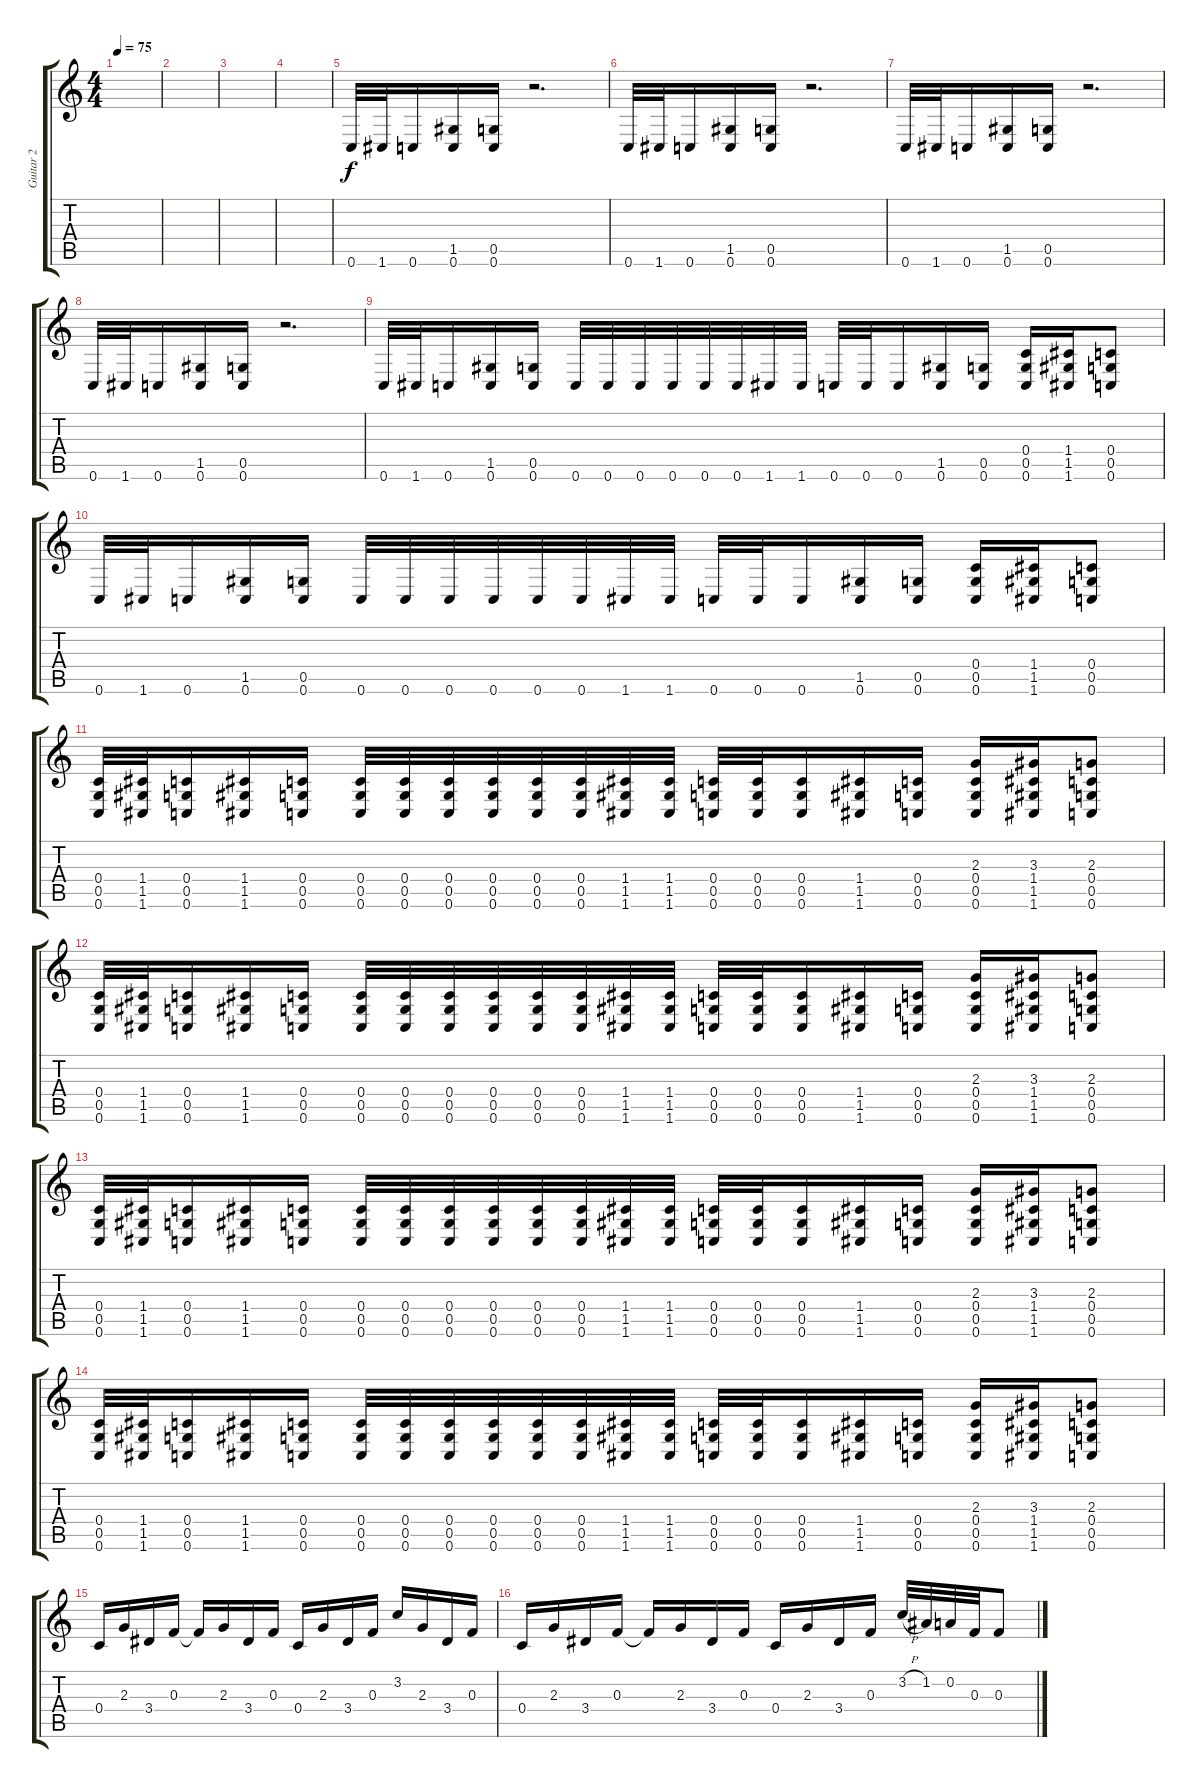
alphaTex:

\track ("Guitar 2" "Guitar 2") {instrument distortionguitar}
\staff {score tabs}
\tuning (D4 A3 F3 C3 G2 C2) {hide}
\ts (4 4)
\tempo 75
\clef g2
\ks c
|
|
|
|
0.6.32 1.6.32 0.6.16 (1.5 0.6).16 (0.5 0.6).16 r.2{d} |
0.6.32 1.6.32 0.6.16 (1.5 0.6).16 (0.5 0.6).16 r.2{d} |
0.6.32 1.6.32 0.6.16 (1.5 0.6).16 (0.5 0.6).16 r.2{d} |
0.6.32 1.6.32 0.6.16 (1.5 0.6).16 (0.5 0.6).16 r.2{d} |
0.6.32 1.6.32 0.6.16 (1.5 0.6).16 (0.5 0.6).16 0.6.32 0.6.32 0.6.32 0.6.32 0.6.32 0.6.32 1.6.32 1.6.32 0.6.32 0.6.32 0.6.16 (1.5 0.6).16 (0.5 0.6).16 (0.4 0.5 0.6).16 (1.4 1.5 1.6).16 (0.4 0.5 0.6).8 |
0.6.32 1.6.32 0.6.16 (1.5 0.6).16 (0.5 0.6).16 0.6.32 0.6.32 0.6.32 0.6.32 0.6.32 0.6.32 1.6.32 1.6.32 0.6.32 0.6.32 0.6.16 (1.5 0.6).16 (0.5 0.6).16 (0.4 0.5 0.6).16 (1.4 1.5 1.6).16 (0.4 0.5 0.6).8 |
(0.4 0.5 0.6).32 (1.4 1.5 1.6).32 (0.4 0.5 0.6).16 (1.4 1.5 1.6).16 (0.4 0.5 0.6).16 (0.4 0.5 0.6).32 (0.4 0.5 0.6).32 (0.4 0.5 0.6).32 (0.4 0.5 0.6).32 (0.4 0.5 0.6).32 (0.4 0.5 0.6).32 (1.4 1.5 1.6).32 (1.4 1.5 1.6).32 (0.4 0.5 0.6).32 (0.4 0.5 0.6).32 (0.4 0.5 0.6).16 (1.4 1.5 1.6).16 (0.4 0.5 0.6).16 (2.3 0.4 0.5 0.6).16 (3.3 1.4 1.5 1.6).16 (2.3 0.4 0.5 0.6).8 |
(0.4 0.5 0.6).32 (1.4 1.5 1.6).32 (0.4 0.5 0.6).16 (1.4 1.5 1.6).16 (0.4 0.5 0.6).16 (0.4 0.5 0.6).32 (0.4 0.5 0.6).32 (0.4 0.5 0.6).32 (0.4 0.5 0.6).32 (0.4 0.5 0.6).32 (0.4 0.5 0.6).32 (1.4 1.5 1.6).32 (1.4 1.5 1.6).32 (0.4 0.5 0.6).32 (0.4 0.5 0.6).32 (0.4 0.5 0.6).16 (1.4 1.5 1.6).16 (0.4 0.5 0.6).16 (2.3 0.4 0.5 0.6).16 (3.3 1.4 1.5 1.6).16 (2.3 0.4 0.5 0.6).8 |
(0.4 0.5 0.6).32 (1.4 1.5 1.6).32 (0.4 0.5 0.6).16 (1.4 1.5 1.6).16 (0.4 0.5 0.6).16 (0.4 0.5 0.6).32 (0.4 0.5 0.6).32 (0.4 0.5 0.6).32 (0.4 0.5 0.6).32 (0.4 0.5 0.6).32 (0.4 0.5 0.6).32 (1.4 1.5 1.6).32 (1.4 1.5 1.6).32 (0.4 0.5 0.6).32 (0.4 0.5 0.6).32 (0.4 0.5 0.6).16 (1.4 1.5 1.6).16 (0.4 0.5 0.6).16 (2.3 0.4 0.5 0.6).16 (3.3 1.4 1.5 1.6).16 (2.3 0.4 0.5 0.6).8 |
(0.4 0.5 0.6).32 (1.4 1.5 1.6).32 (0.4 0.5 0.6).16 (1.4 1.5 1.6).16 (0.4 0.5 0.6).16 (0.4 0.5 0.6).32 (0.4 0.5 0.6).32 (0.4 0.5 0.6).32 (0.4 0.5 0.6).32 (0.4 0.5 0.6).32 (0.4 0.5 0.6).32 (1.4 1.5 1.6).32 (1.4 1.5 1.6).32 (0.4 0.5 0.6).32 (0.4 0.5 0.6).32 (0.4 0.5 0.6).16 (1.4 1.5 1.6).16 (0.4 0.5 0.6).16 (2.3 0.4 0.5 0.6).16 (3.3 1.4 1.5 1.6).16 (2.3 0.4 0.5 0.6).8 |
0.4.16{balance 16} 2.3.16 3.4.16 0.3.16 0.3{t}.16 2.3.16 3.4.16 0.3.16 0.4.16 2.3.16 3.4.16 0.3.16 3.2.16 2.3.16 3.4.16 0.3.16 |
0.4.16 2.3.16 3.4.16 0.3.16 0.3{t}.16 2.3.16 3.4.16 0.3.16 0.4.16 2.3.16 3.4.16 0.3.16 3.2{h}.32 1.2.32 0.2.32 0.3.32 0.3.8
